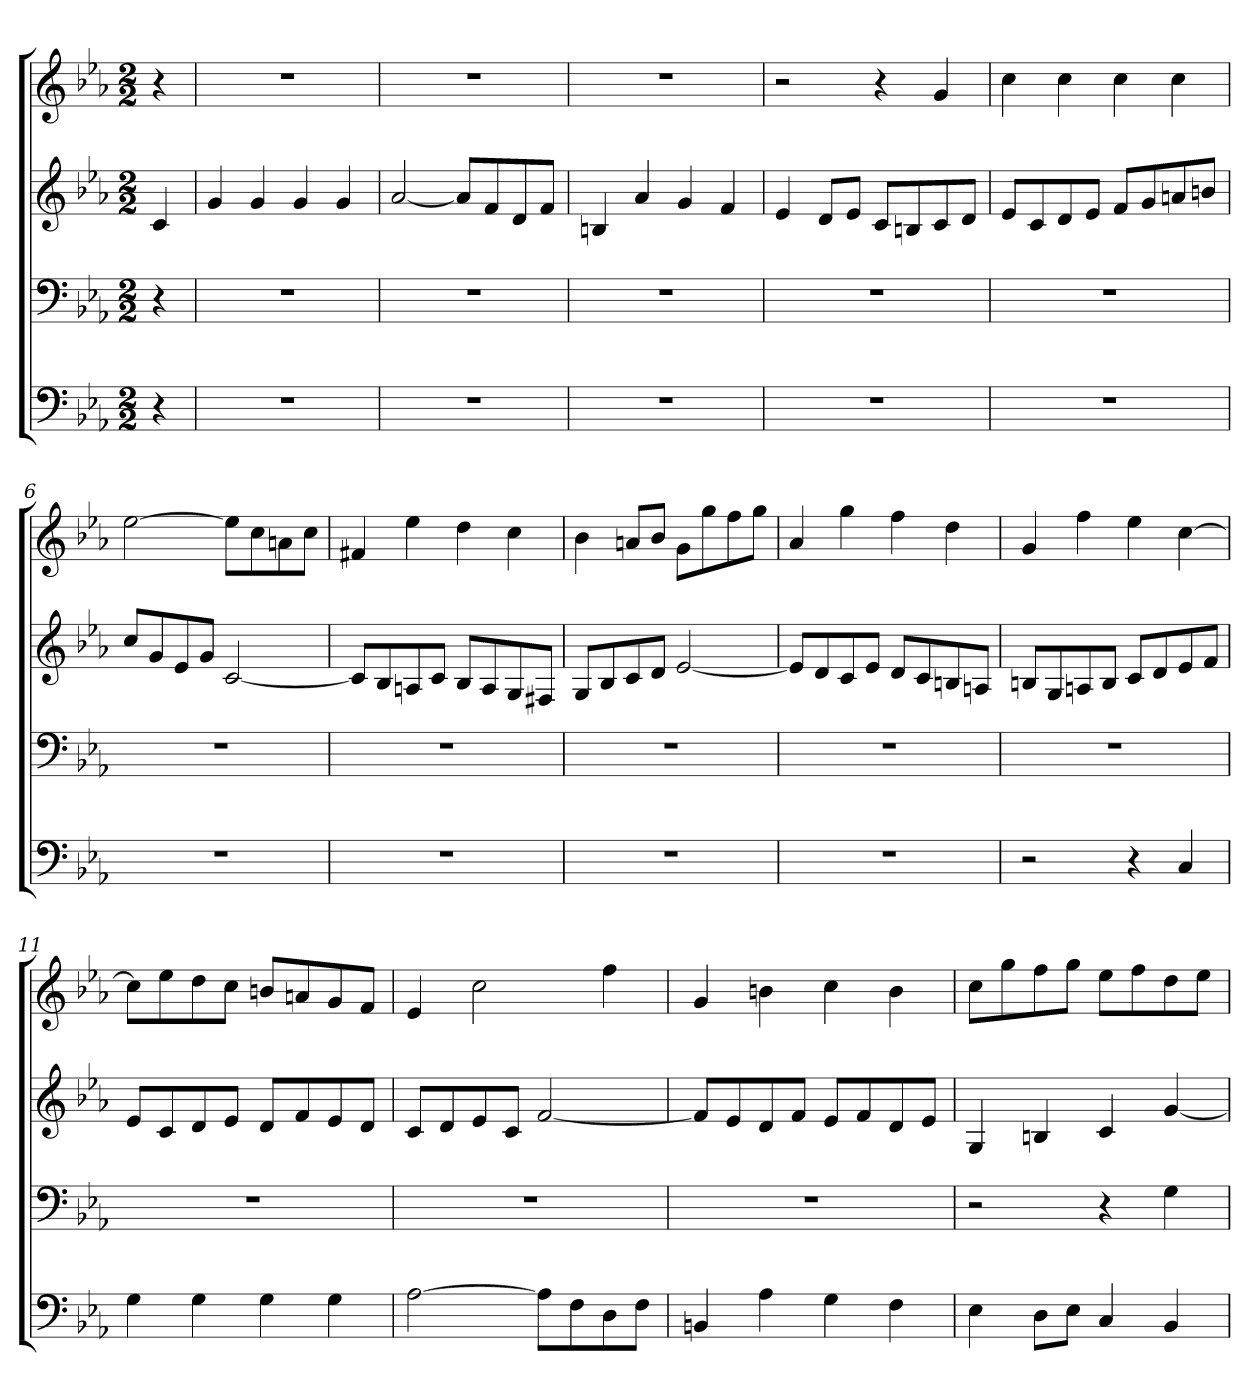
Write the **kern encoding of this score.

**kern	**kern	**kern	**kern
*part4	*part3	*part2	*part1
*staff4	*staff3	*staff2	*staff1
*k[b-e-a-]	*k[b-e-a-]	*k[b-e-a-]	*k[b-e-a-]
*M2/2	*M2/2	*M2/2	*M2/2
*MM60	*MM60	*MM60	*MM60
=	=	=	=
4r	4r	4c	4r
=1	=1	=1	=1
1r	1r	4g	1r
.	.	4g	.
.	.	4g	.
.	.	4g	.
=2	=2	=2	=2
1r	1r	[2a-	1r
.	.	8a-L]	.
.	.	8f	.
.	.	8d	.
.	.	8fJ	.
=3	=3	=3	=3
1r	1r	4Bn	1r
.	.	4a-	.
.	.	4g	.
.	.	4f	.
=4	=4	=4	=4
1r	1r	4e-	2r
.	.	8dL	.
.	.	8e-J	.
.	.	8cL	4r
.	.	8Bn	.
.	.	8c	4g
.	.	8dJ	.
=5	=5	=5	=5
1r	1r	8e-L	4cc
.	.	8c	.
.	.	8d	4cc
.	.	8e-J	.
.	.	8fL	4cc
.	.	8g	.
.	.	8an	4cc
.	.	8bnJ	.
=6	=6	=6	=6
1r	1r	8ccL	[2ee-
.	.	8g	.
.	.	8e-	.
.	.	8gJ	.
.	.	[2c	8ee-L]
.	.	.	8cc
.	.	.	8an
.	.	.	8ccJ
=7	=7	=7	=7
1r	1r	8cL]	4f#X
.	.	8B-	.
.	.	8An	4ee-
.	.	8cJ	.
.	.	8B-L	4dd
.	.	8A	.
.	.	8G	4cc
.	.	8F#XJ	.
=8	=8	=8	=8
1r	1r	8GL	4b-
.	.	8B-	.
.	.	8c	8anL
.	.	8dJ	8b-J
.	.	[2e-	8gL
.	.	.	8gg
.	.	.	8ff
.	.	.	8ggJ
=9	=9	=9	=9
1r	1r	8e-L]	4a-
.	.	8d	.
.	.	8c	4gg
.	.	8e-J	.
.	.	8dL	4ff
.	.	8c	.
.	.	8Bn	4dd
.	.	8AnJ	.
=10	=10	=10	=10
2r	1r	8BnL	4g
.	.	8G	.
.	.	8An	4ff
.	.	8BJ	.
4r	.	8cL	4ee-
.	.	8d	.
4C	.	8e-	[4cc
.	.	8fJ	.
=11	=11	=11	=11
4G	1r	8e-L	8ccL]
.	.	8c	8ee-
4G	.	8d	8dd
.	.	8e-J	8ccJ
4G	.	8dL	8bnL
.	.	8f	8an
4G	.	8e-	8g
.	.	8dJ	8fJ
=12	=12	=12	=12
[2A-	1r	8cL	4e-
.	.	8d	.
.	.	8e-	2cc
.	.	8cJ	.
8A-L]	.	[2f	.
8F	.	.	.
8D	.	.	4ff
8FJ	.	.	.
=13	=13	=13	=13
4BBn	1r	8fL]	4g
.	.	8e-	.
4A-	.	8d	4bn
.	.	8fJ	.
4G	.	8e-L	4cc
.	.	8f	.
4F	.	8d	4b
.	.	8e-J	.
=14	=14	=14	=14
4E-	2r	4G	8ccL
.	.	.	8gg
8DL	.	4Bn	8ff
8E-J	.	.	8ggJ
4C	4r	4c	8ee-L
.	.	.	8ff
4BB-	4G	[4g	8dd
.	.	.	8ee-J
=	=	=	=
*-	*-	*-	*-
